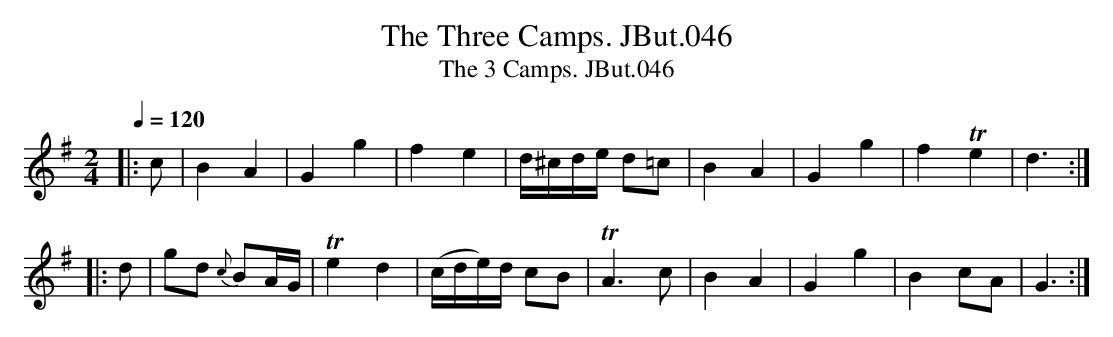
X:1
T:Three Camps. JBut.046, The
T:3 Camps. JBut.046, The %Title as given in MS
M:2/4
L:1/8
Q:1/4=120
K:G
|:c|B2 A2|G2 g2|f2 e2|d/^c/d/e/ d=c|\
B2 A2|G2 g2|f2 !trill!e2|d3:|
|:d|gd {c}BA/G/|!trill!e2 d2|(c/d/e/)d/ cB|!trill!A3 c|\
B2 A2|G2 g2|B2 cA|G3:|
